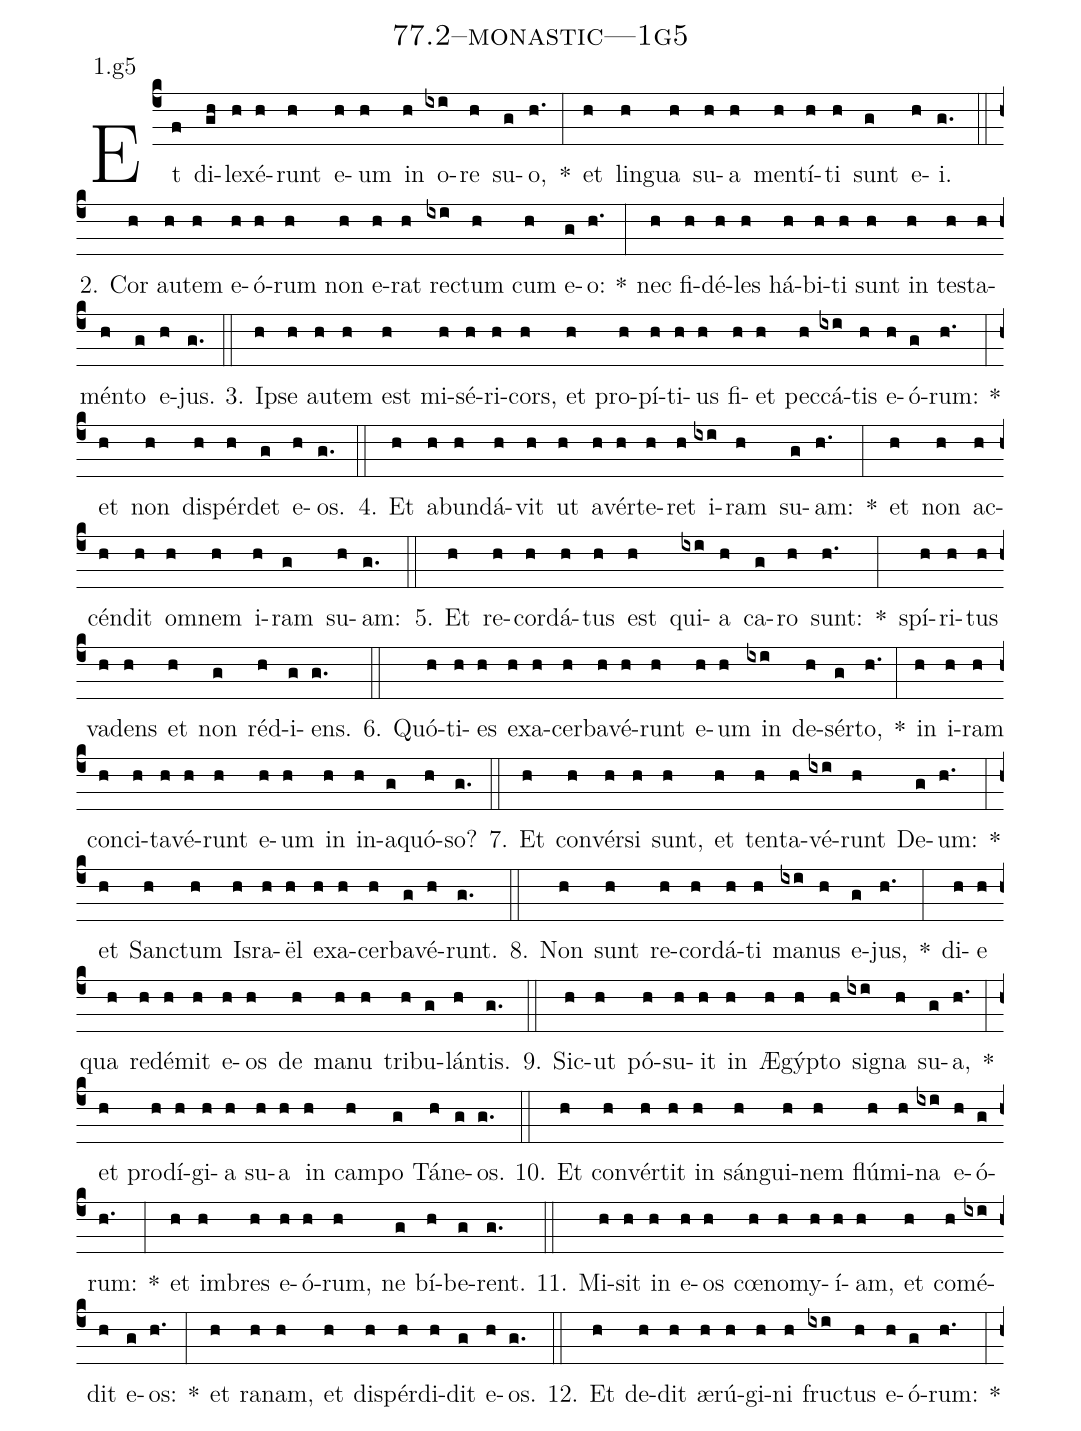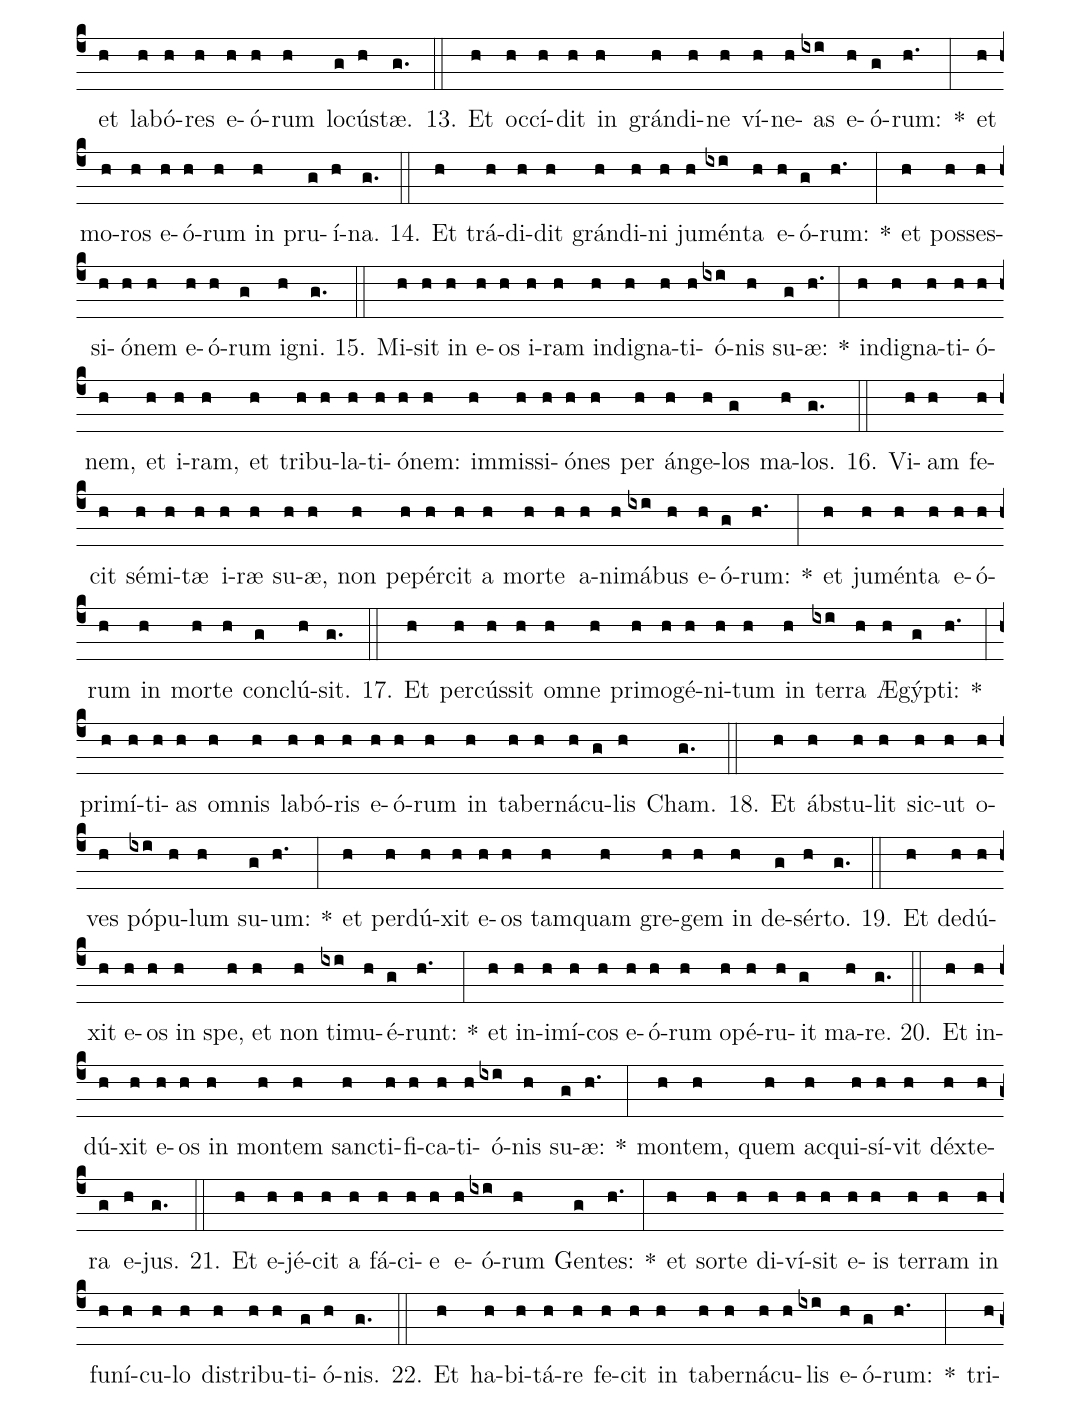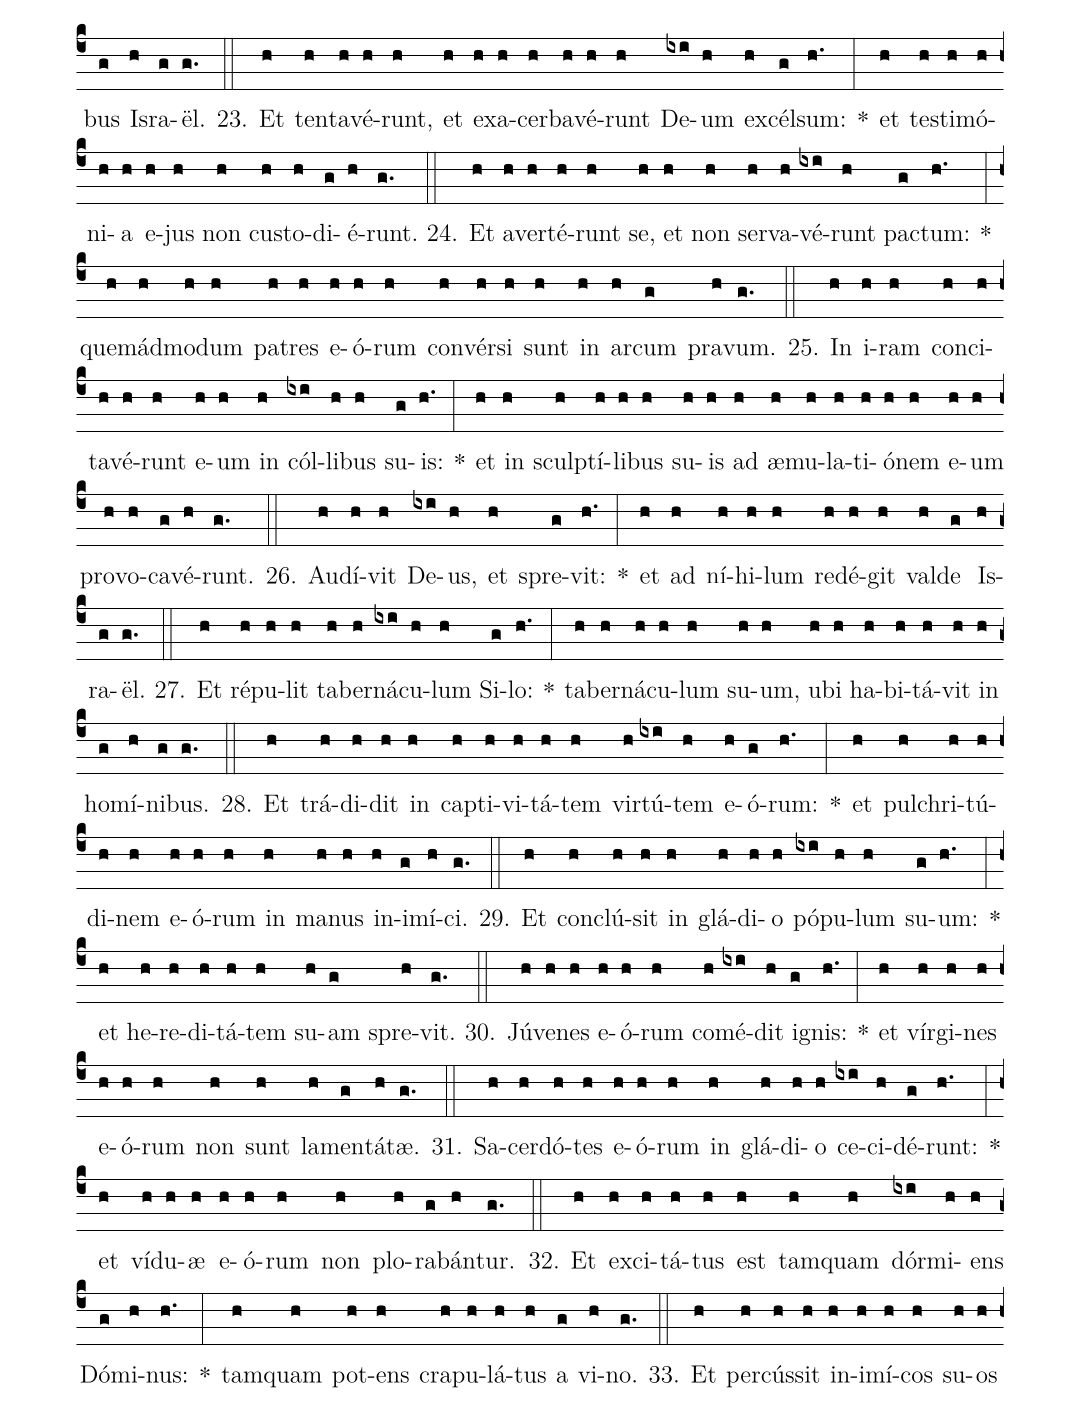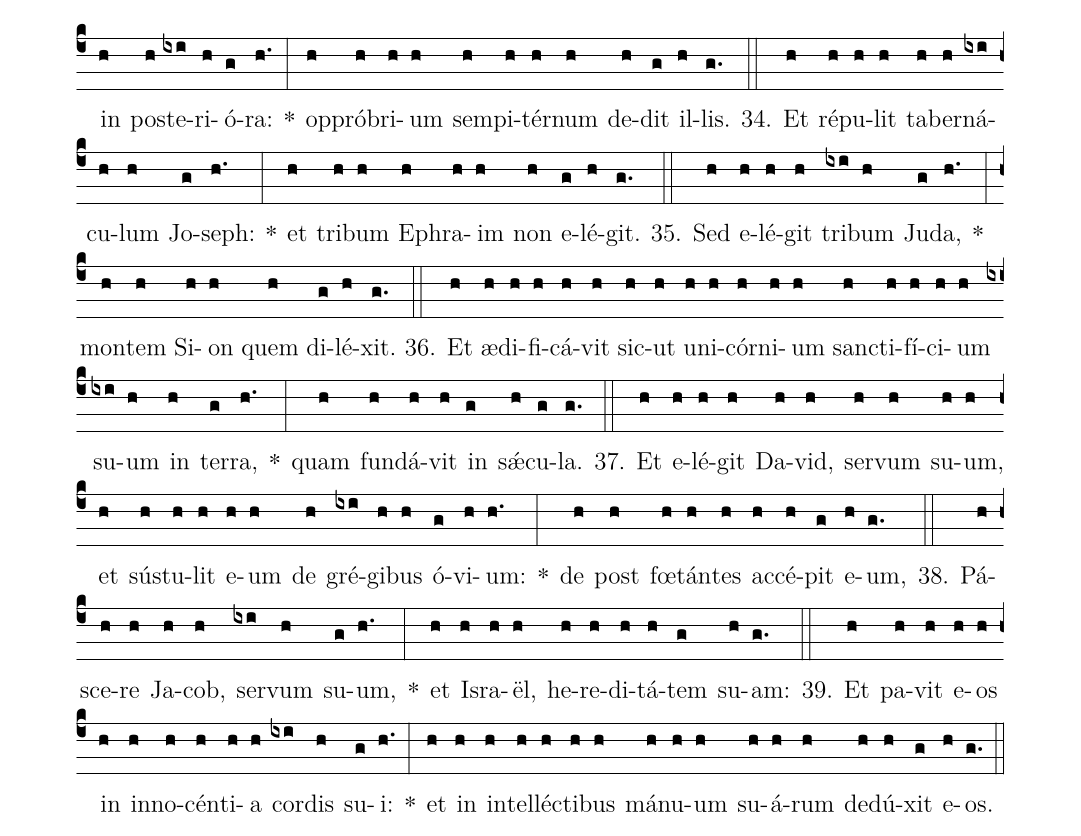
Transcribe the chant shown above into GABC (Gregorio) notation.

name: 77.2--monastic---1g5;
annotation: 1.g5;
%%
(c4)Et(f) di(gh)le(h)xé(h)runt(h) e(h)um(h) in(h) o(ixi)re(h) su(g)o,(h.) *(:) et(h) lin(h)gua(h) su(h)a(h) men(h)tí(h)ti(h) sunt(g) e(h)i.(g.) (::)
2. Cor(h) au(h)tem(h) e(h)ó(h)rum(h) non(h) e(h)rat(h) rec(ixi)tum(h) cum(h) e(g)o:(h.) *(:) nec(h) fi(h)dé(h)les(h) há(h)bi(h)ti(h) sunt(h) in(h) tes(h)ta(h)mén(h)to(g) e(h)jus.(g.) (::)
3. Ip(h)se(h) au(h)tem(h) est(h) mi(h)sé(h)ri(h)cors,(h) et(h) pro(h)pí(h)ti(h)us(h) fi(h)et(h) pec(h)cá(ixi)tis(h) e(h)ó(g)rum:(h.) *(:) et(h) non(h) dis(h)pér(h)det(g) e(h)os.(g.) (::)
4. Et(h) ab(h)un(h)dá(h)vit(h) ut(h) a(h)vér(h)te(h)ret(h) i(ixi)ram(h) su(g)am:(h.) *(:) et(h) non(h) ac(h)cén(h)dit(h) om(h)nem(h) i(h)ram(g) su(h)am:(g.) (::)
5. Et(h) re(h)cor(h)dá(h)tus(h) est(h) qui(ixi)a(h) ca(g)ro(h) sunt:(h.) *(:) spí(h)ri(h)tus(h) va(h)dens(h) et(h) non(g) réd(h)i(g)ens.(g.) (::)
6. Quó(h)ti(h)es(h) ex(h)a(h)cer(h)ba(h)vé(h)runt(h) e(h)um(h) in(ixi) de(h)sér(g)to,(h.) *(:) in(h) i(h)ram(h) con(h)ci(h)ta(h)vé(h)runt(h) e(h)um(h) in(h) in(h)a(g)quó(h)so?(g.) (::)
7. Et(h) con(h)vér(h)si(h) sunt,(h) et(h) ten(h)ta(h)vé(ixi)runt(h) De(g)um:(h.) *(:) et(h) Sanc(h)tum(h) Is(h)ra(h)ël(h) ex(h)a(h)cer(h)ba(g)vé(h)runt.(g.) (::)
8. Non(h) sunt(h) re(h)cor(h)dá(h)ti(h) ma(ixi)nus(h) e(g)jus,(h.) *(:) di(h)e(h) qua(h) red(h)é(h)mit(h) e(h)os(h) de(h) ma(h)nu(h) tri(h)bu(g)lán(h)tis.(g.) (::)
9. Sic(h)ut(h) pó(h)su(h)it(h) in(h) Æ(h)gýp(h)to(h) si(ixi)gna(h) su(g)a,(h.) *(:) et(h) prod(h)í(h)gi(h)a(h) su(h)a(h) in(h) cam(h)po(g) Tá(h)ne(g)os.(g.) (::)
10. Et(h) con(h)vér(h)tit(h) in(h) sán(h)gui(h)nem(h) flú(h)mi(h)na(ixi) e(h)ó(g)rum:(h.) *(:) et(h) im(h)bres(h) e(h)ó(h)rum,(h) ne(g) bí(h)be(g)rent.(g.) (::)
11. Mi(h)sit(h) in(h) e(h)os(h) cœ(h)no(h)my(h)í(h)am,(h) et(h) com(h)é(ixi)dit(h) e(g)os:(h.) *(:) et(h) ra(h)nam,(h) et(h) dis(h)pér(h)di(h)dit(g) e(h)os.(g.) (::)
12. Et(h) de(h)dit(h) æ(h)rú(h)gi(h)ni(h) fruc(ixi)tus(h) e(h)ó(g)rum:(h.) *(:) et(h) la(h)bó(h)res(h) e(h)ó(h)rum(h) lo(g)cús(h)tæ.(g.) (::)
13. Et(h) oc(h)cí(h)dit(h) in(h) grán(h)di(h)ne(h) ví(h)ne(h)as(ixi) e(h)ó(g)rum:(h.) *(:) et(h) mo(h)ros(h) e(h)ó(h)rum(h) in(h) pru(g)í(h)na.(g.) (::)
14. Et(h) trá(h)di(h)dit(h) grán(h)di(h)ni(h) ju(h)mén(ixi)ta(h) e(h)ó(g)rum:(h.) *(:) et(h) pos(h)ses(h)si(h)ó(h)nem(h) e(h)ó(h)rum(g) i(h)gni.(g.) (::)
15. Mi(h)sit(h) in(h) e(h)os(h) i(h)ram(h) in(h)di(h)gna(h)ti(h)ó(ixi)nis(h) su(g)æ:(h.) *(:) in(h)di(h)gna(h)ti(h)ó(h)nem,(h) et(h) i(h)ram,(h) et(h) tri(h)bu(h)la(h)ti(h)ó(h)nem:(h) im(h)mis(h)si(h)ó(h)nes(h) per(h) án(h)ge(h)los(g) ma(h)los.(g.) (::)
16. Vi(h)am(h) fe(h)cit(h) sé(h)mi(h)tæ(h) i(h)ræ(h) su(h)æ,(h) non(h) pe(h)pér(h)cit(h) a(h) mor(h)te(h) a(h)ni(h)má(ixi)bus(h) e(h)ó(g)rum:(h.) *(:) et(h) ju(h)mén(h)ta(h) e(h)ó(h)rum(h) in(h) mor(h)te(h) con(g)clú(h)sit.(g.) (::)
17. Et(h) per(h)cús(h)sit(h) om(h)ne(h) pri(h)mo(h)gé(h)ni(h)tum(h) in(h) ter(ixi)ra(h) Æ(h)gýp(g)ti:(h.) *(:) pri(h)mí(h)ti(h)as(h) om(h)nis(h) la(h)bó(h)ris(h) e(h)ó(h)rum(h) in(h) ta(h)ber(h)ná(h)cu(g)lis(h) Cham.(g.) (::)
18. Et(h) ábs(h)tu(h)lit(h) sic(h)ut(h) o(h)ves(h) pó(ixi)pu(h)lum(h) su(g)um:(h.) *(:) et(h) per(h)dú(h)xit(h) e(h)os(h) tam(h)quam(h) gre(h)gem(h) in(h) de(g)sér(h)to.(g.) (::)
19. Et(h) de(h)dú(h)xit(h) e(h)os(h) in(h) spe,(h) et(h) non(h) ti(ixi)mu(h)é(g)runt:(h.) *(:) et(h) in(h)i(h)mí(h)cos(h) e(h)ó(h)rum(h) o(h)pé(h)ru(h)it(g) ma(h)re.(g.) (::)
20. Et(h) in(h)dú(h)xit(h) e(h)os(h) in(h) mon(h)tem(h) sanc(h)ti(h)fi(h)ca(h)ti(h)ó(ixi)nis(h) su(g)æ:(h.) *(:) mon(h)tem,(h) quem(h) ac(h)qui(h)sí(h)vit(h) déx(h)te(h)ra(g) e(h)jus.(g.) (::)
21. Et(h) e(h)jé(h)cit(h) a(h) fá(h)ci(h)e(h) e(h)ó(ixi)rum(h) Gen(g)tes:(h.) *(:) et(h) sor(h)te(h) di(h)ví(h)sit(h) e(h)is(h) ter(h)ram(h) in(h) fu(h)ní(h)cu(h)lo(h) dis(h)tri(h)bu(h)ti(g)ó(h)nis.(g.) (::)
22. Et(h) ha(h)bi(h)tá(h)re(h) fe(h)cit(h) in(h) ta(h)ber(h)ná(h)cu(h)lis(ixi) e(h)ó(g)rum:(h.) *(:) tri(h)bus(g) Is(h)ra(g)ël.(g.) (::)
23. Et(h) ten(h)ta(h)vé(h)runt,(h) et(h) ex(h)a(h)cer(h)ba(h)vé(h)runt(h) De(ixi)um(h) ex(h)cél(g)sum:(h.) *(:) et(h) tes(h)ti(h)mó(h)ni(h)a(h) e(h)jus(h) non(h) cus(h)to(h)di(g)é(h)runt.(g.) (::)
24. Et(h) a(h)ver(h)té(h)runt(h) se,(h) et(h) non(h) ser(h)va(h)vé(ixi)runt(h) pac(g)tum:(h.) *(:) quem(h)ád(h)mo(h)dum(h) pa(h)tres(h) e(h)ó(h)rum(h) con(h)vér(h)si(h) sunt(h) in(h) ar(h)cum(g) pra(h)vum.(g.) (::)
25. In(h) i(h)ram(h) con(h)ci(h)ta(h)vé(h)runt(h) e(h)um(h) in(h) cól(ixi)li(h)bus(h) su(g)is:(h.) *(:) et(h) in(h) sculp(h)tí(h)li(h)bus(h) su(h)is(h) ad(h) æ(h)mu(h)la(h)ti(h)ó(h)nem(h) e(h)um(h) pro(h)vo(h)ca(g)vé(h)runt.(g.) (::)
26. Au(h)dí(h)vit(h) De(ixi)us,(h) et(h) spre(g)vit:(h.) *(:) et(h) ad(h) ní(h)hi(h)lum(h) red(h)é(h)git(h) val(h)de(g) Is(h)ra(g)ël.(g.) (::)
27. Et(h) ré(h)pu(h)lit(h) ta(h)ber(h)ná(ixi)cu(h)lum(h) Si(g)lo:(h.) *(:) ta(h)ber(h)ná(h)cu(h)lum(h) su(h)um,(h) u(h)bi(h) ha(h)bi(h)tá(h)vit(h) in(h) ho(g)mí(h)ni(g)bus.(g.) (::)
28. Et(h) trá(h)di(h)dit(h) in(h) cap(h)ti(h)vi(h)tá(h)tem(h) vir(h)tú(ixi)tem(h) e(h)ó(g)rum:(h.) *(:) et(h) pul(h)chri(h)tú(h)di(h)nem(h) e(h)ó(h)rum(h) in(h) ma(h)nus(h) in(h)i(g)mí(h)ci.(g.) (::)
29. Et(h) con(h)clú(h)sit(h) in(h) glá(h)di(h)o(h) pó(ixi)pu(h)lum(h) su(g)um:(h.) *(:) et(h) he(h)re(h)di(h)tá(h)tem(h) su(h)am(g) spre(h)vit.(g.) (::)
30. Jú(h)ve(h)nes(h) e(h)ó(h)rum(h) com(h)é(ixi)dit(h) i(g)gnis:(h.) *(:) et(h) vír(h)gi(h)nes(h) e(h)ó(h)rum(h) non(h) sunt(h) la(h)men(g)tá(h)tæ.(g.) (::)
31. Sa(h)cer(h)dó(h)tes(h) e(h)ó(h)rum(h) in(h) glá(h)di(h)o(h) ce(ixi)ci(h)dé(g)runt:(h.) *(:) et(h) ví(h)du(h)æ(h) e(h)ó(h)rum(h) non(h) plo(h)ra(g)bán(h)tur.(g.) (::)
32. Et(h) ex(h)ci(h)tá(h)tus(h) est(h) tam(h)quam(h) dór(ixi)mi(h)ens(h) Dó(g)mi(h)nus:(h.) *(:) tam(h)quam(h) pot(h)ens(h) cra(h)pu(h)lá(h)tus(h) a(g) vi(h)no.(g.) (::)
33. Et(h) per(h)cús(h)sit(h) in(h)i(h)mí(h)cos(h) su(h)os(h) in(h) post(h)e(ixi)ri(h)ó(g)ra:(h.) *(:) op(h)pró(h)bri(h)um(h) sem(h)pi(h)tér(h)num(h) de(h)dit(g) il(h)lis.(g.) (::)
34. Et(h) ré(h)pu(h)lit(h) ta(h)ber(h)ná(ixi)cu(h)lum(h) Jo(g)seph:(h.) *(:) et(h) tri(h)bum(h) E(h)phra(h)im(h) non(h) e(g)lé(h)git.(g.) (::)
35. Sed(h) e(h)lé(h)git(h) tri(ixi)bum(h) Ju(g)da,(h.) *(:) mon(h)tem(h) Si(h)on(h) quem(h) di(g)lé(h)xit.(g.) (::)
36. Et(h) æ(h)di(h)fi(h)cá(h)vit(h) sic(h)ut(h) u(h)ni(h)cór(h)ni(h)um(h) sanc(h)ti(h)fí(h)ci(h)um(h) su(ixi)um(h) in(h) ter(g)ra,(h.) *(:) quam(h) fun(h)dá(h)vit(h) in(g) sǽ(h)cu(g)la.(g.) (::)
37. Et(h) e(h)lé(h)git(h) Da(h)vid,(h) ser(h)vum(h) su(h)um,(h) et(h) sús(h)tu(h)lit(h) e(h)um(h) de(h) gré(ixi)gi(h)bus(h) ó(g)vi(h)um:(h.) *(:) de(h) post(h) fœ(h)tán(h)tes(h) ac(h)cé(h)pit(g) e(h)um,(g.) (::)
38. Pá(h)sce(h)re(h) Ja(h)cob,(h) ser(ixi)vum(h) su(g)um,(h.) *(:) et(h) Is(h)ra(h)ël,(h) he(h)re(h)di(h)tá(h)tem(g) su(h)am:(g.) (::)
39. Et(h) pa(h)vit(h) e(h)os(h) in(h) in(h)no(h)cén(h)ti(h)a(h) cor(ixi)dis(h) su(g)i:(h.) *(:) et(h) in(h) in(h)tel(h)léc(h)ti(h)bus(h) má(h)nu(h)um(h) su(h)á(h)rum(h) de(h)dú(h)xit(g) e(h)os.(g.) (::)
